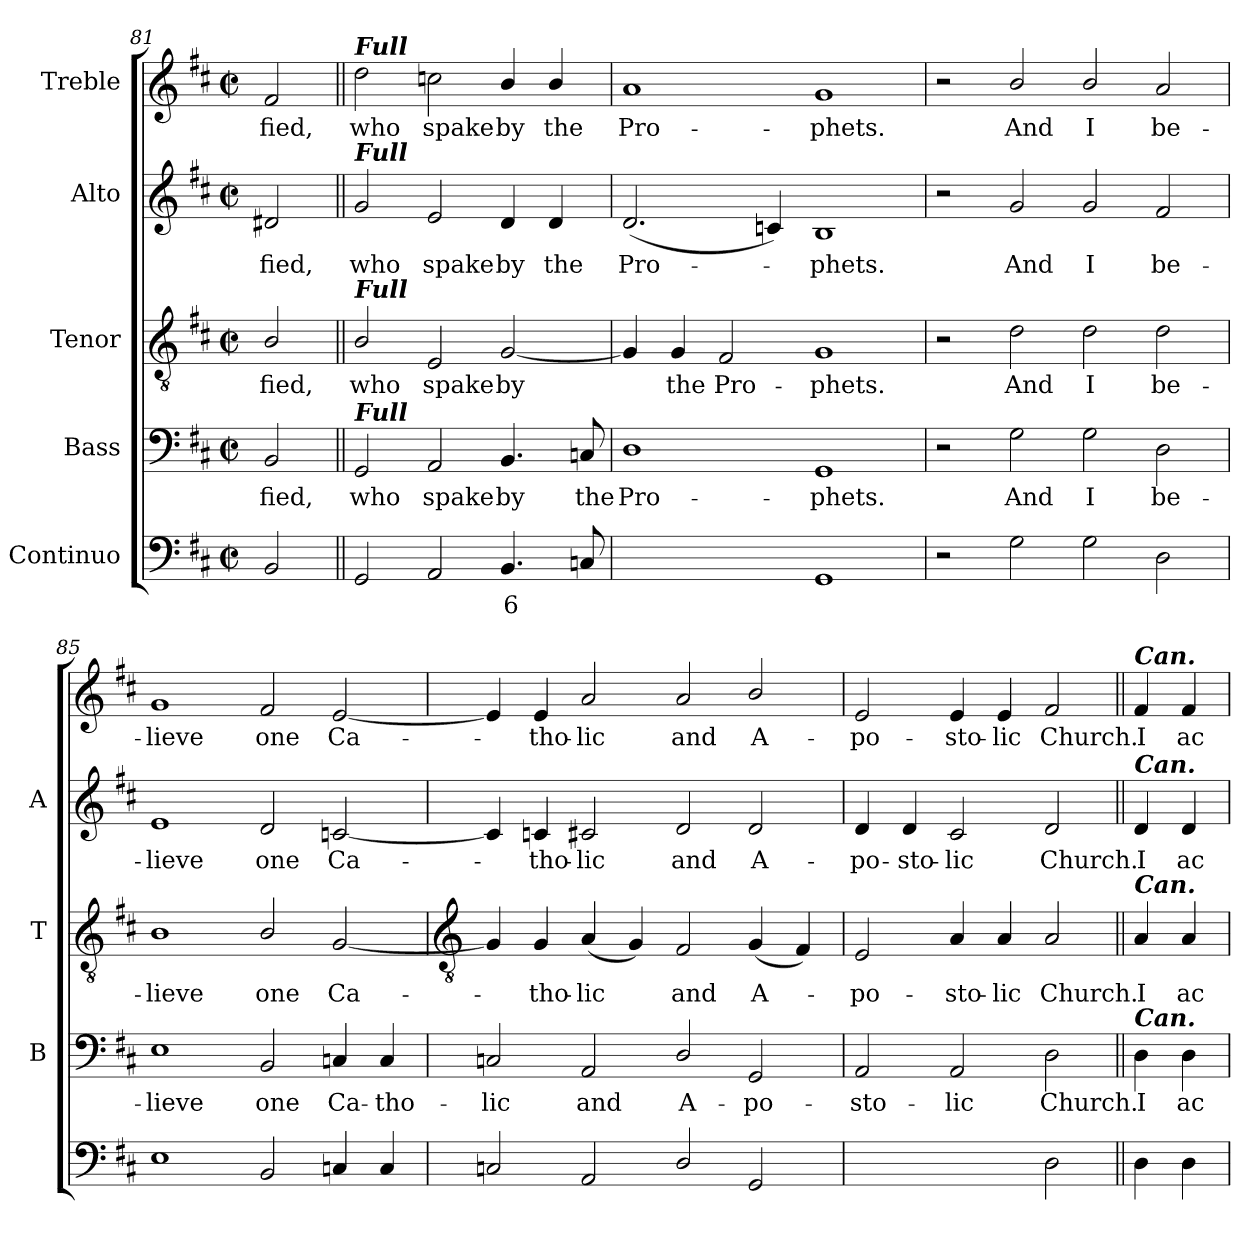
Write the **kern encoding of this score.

**kern	**text	**kern	**text	**kern	**text	**kern	**text	**kern	**text
*part5	*part5	*part4	*part4	*part3	*part3	*part2	*part2	*part1	*part1
*staff5	*staff5	*staff4	*staff4	*staff3	*staff3	*staff2	*staff2	*staff1	*staff1
*I"Continuo	*	*I"Bass	*	*I"Tenor	*	*I"Alto	*	*I"Treble	*
*	*	*I'B	*	*I'T	*	*I'A	*	*	*
*clefF4	*	*clefF4	*	*clefGv2	*	*clefG2	*	*clefG2	*
*k[f#c#]	*	*k[f#c#]	*	*k[f#c#]	*	*k[f#c#]	*	*k[f#c#]	*
*D:	*	*D:	*	*D:	*	*D:	*	*D:	*
*M4/2	*	*M4/2	*	*M4/2	*	*M4/2	*	*M4/2	*
*met(c|)	*	*met(c|)	*	*met(c|)	*	*met(c|)	*	*met(c|)	*
=81	=81	=81	=81	=81	=81	=81	=81	=81	=81
!	!	!	!LO:LY:b	!	!LO:LY:b	!	!LO:LY:b	!	!LO:LY:b
2BB	.	2BB	-fied,	2B/	-fied,	2d#X	-fied,	2f#	-fied,
=82||	=82||	=82||	=82||	=82||	=82||	=82||	=82||	=82||	=82||
!	!	!	!	!	!	!	!	!LO:TX:a:Bi:t=Full	!
!	!	!	!	!	!	!LO:TX:a:Bi:t=Full	!	!	!
!	!	!	!	!LO:TX:a:Bi:t=Full	!	!	!	!	!
!	!	!LO:TX:a:Bi:t=Full	!	!	!	!	!	!	!
!	!	!	!LO:LY:b	!	!LO:LY:b	!	!LO:LY:b	!	!LO:LY:b
2GG	.	2GG	who	2B/	who	2g	who	2dd	who
!	!	!	!LO:LY:b	!	!LO:LY:b	!	!LO:LY:b	!	!LO:LY:b
2AA	.	2AA	spake	2E	spake	2e	spake	2ccn	spake
!	!LO:LY:b	!	!LO:LY:b	!	!LO:LY:b	!	!LO:LY:b	!	!LO:LY:b
4.BB	6	4.BB	by	[2G	by	4d	by	4b/	by
!	!	!	!	!	!	!	!LO:LY:b	!	!LO:LY:b
.	.	.	.	.	.	4d	the	4b/	the
!	!	!	!LO:LY:b	!	!	!	!	!	!
8Cn	.	8Cn	the	.	.	.	.	.	.
=83	=83	=83	=83	=83	=83	=83	=83	=83	=83
!	!LO:LY:b	!	!LO:LY:b	!	!	!	!LO:LY:b	!	!LO:LY:b
[2Dyy	4	1D	Pro-	4G]	.	(<2.d	Pro-	1a	Pro-
!	!	!	!	!	!LO:LY:b	!	!	!	!
.	.	.	.	4G	the	.	.	.	.
!	!LO:LY:b	!	!	!	!LO:LY:b	!	!	!	!
2Dyy]	3	.	.	2F#	Pro-	.	.	.	.
.	.	.	.	.	.	4cn)	.	.	.
!	!	!	!LO:LY:b	!	!LO:LY:b	!	!LO:LY:b	!	!LO:LY:b
1GG	.	1GG	-phets.	1G	-phets.	1B	phets.	1g	-phets.
=84	=84	=84	=84	=84	=84	=84	=84	=84	=84
2r	.	2r	.	2r	.	2r	.	2r	.
!	!	!	!LO:LY:b	!	!LO:LY:b	!	!LO:LY:b	!	!LO:LY:b
2G	.	2G	And	2d	And	2g	And	2b/	And
!	!	!	!LO:LY:b	!	!LO:LY:b	!	!LO:LY:b	!	!LO:LY:b
2G	.	2G	I	2d	I	2g	I	2b/	I
!	!	!	!LO:LY:b	!	!LO:LY:b	!	!LO:LY:b	!	!LO:LY:b
2D	.	2D	be-	2d	be-	2f#	be-	2a	be-
=85	=85	=85	=85	=85	=85	=85	=85	=85	=85
!	!	!	!LO:LY:b	!	!LO:LY:b	!	!LO:LY:b	!	!LO:LY:b
1E	.	1E	-lieve	1B	-lieve	1e	-lieve	1g	-lieve
!	!	!	!LO:LY:b	!	!LO:LY:b	!	!LO:LY:b	!	!LO:LY:b
2BB	.	2BB	one	2B/	one	2d	one	2f#	one
!	!	!	!LO:LY:b	!	!LO:LY:b	!	!LO:LY:b	!	!LO:LY:b
4Cn	.	4Cn	Ca-	[2G	Ca-	[2cn	Ca-	[2e	Ca-
!	!	!	!LO:LY:b	!	!	!	!	!	!
4C	.	4C	-tho-	.	.	.	.	.	.
!!LO:LB:g=z
=86	=86	=86	=86	=86	=86	=86	=86	=86	=86
*	*	*	*	*clefGv2	*	*	*	*	*
!	!	!	!LO:LY:b	!	!	!	!	!	!
2Cn	.	2Cn	-lic	4G]	.	4c]	.	4e]	.
!	!	!	!	!	!LO:LY:b	!	!LO:LY:b	!	!LO:LY:b
.	.	.	.	4G	tho-	4c	tho-	4e	tho-
!	!	!	!LO:LY:b	!	!LO:LY:b	!	!LO:LY:b	!	!LO:LY:b
2AA	.	2AA	and	(<4A	-lic	2c#X	-lic	2a	-lic
.	.	.	.	4G)	.	.	.	.	.
!	!	!	!LO:LY:b	!	!LO:LY:b	!	!LO:LY:b	!	!LO:LY:b
2D/	.	2D/	A-	2F#	and	2d	and	2a	and
!	!	!	!LO:LY:b	!	!LO:LY:b	!	!LO:LY:b	!	!LO:LY:b
2GG	.	2GG	-po-	(<4G	A-	2d	A-	2b/	A-
.	.	.	.	4F#)	.	.	.	.	.
=87	=87	=87	=87	=87	=87	=87	=87	=87	=87
!	!LO:LY:b	!	!LO:LY:b	!	!LO:LY:b	!	!LO:LY:b	!	!LO:LY:b
[2AAyy	4	2AA	-sto-	2E	po-	4d	-po-	2e	-po-
!	!	!	!	!	!	!	!LO:LY:b	!	!
.	.	.	.	.	.	4d	-sto-	.	.
!	!LO:LY:b	!	!LO:LY:b	!	!LO:LY:b	!	!LO:LY:b	!	!LO:LY:b
2AAyy]	3	2AA	-lic	4A	-sto-	2c#	-lic	4e	-sto-
!	!	!	!	!	!LO:LY:b	!	!	!	!LO:LY:b
.	.	.	.	4A	-lic	.	.	4e	-lic
!	!	!	!LO:LY:b	!	!LO:LY:b	!	!LO:LY:b	!	!LO:LY:b
2D	.	2D	Church.	2A	Church.	2d	Church.	2f#	Church.
=88||	=88||	=88||	=88||	=88||	=88||	=88||	=88||	=88||	=88||
!	!	!	!	!	!	!	!	!LO:TX:a:Bi:t=Can.	!
!	!	!	!	!	!	!LO:TX:a:Bi:t=Can.	!	!	!
!	!	!	!	!LO:TX:a:Bi:t=Can.	!	!	!	!	!
!	!	!LO:TX:a:Bi:t=Can.	!	!	!	!	!	!	!
!	!	!	!LO:LY:b	!	!LO:LY:b	!	!LO:LY:b	!	!LO:LY:b
4D	.	4D	I	4A	I	4d	I	4f#	I
!	!	!	!LO:LY:b	!	!LO:LY:b	!	!LO:LY:b	!	!LO:LY:b
4D	.	4D	ac-	4A	ac-	4d	ac-	4f#	ac-
=	=	=	=	=	=	=	=	=	=
*-	*-	*-	*-	*-	*-	*-	*-	*-	*-
